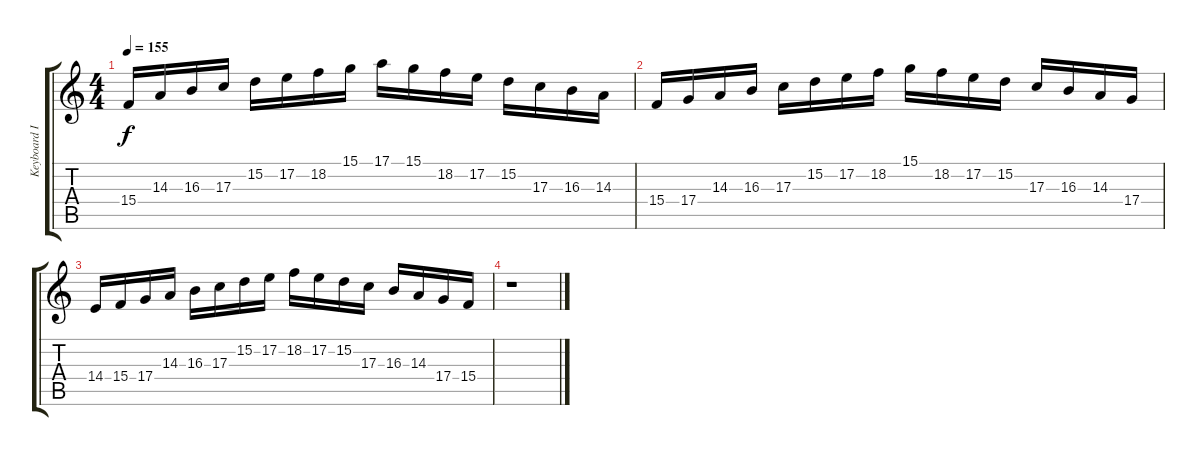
\track ("Keyboard II" "Keyboard I") {instrument harpsichord}
\staff {score tabs}
\tuning (E4 B3 G3 D3 A2 E2) {hide}
\ts (4 4)
\tempo 155
\clef g2
\ks c
15.4.16{dy f} 14.3.16 16.3.16 17.3.16 15.2.16 17.2.16 18.2.16 15.1.16 17.1.16 15.1.16 18.2.16 17.2.16 15.2.16 17.3.16 16.3.16 14.3.16 |
15.4.16 17.4.16 14.3.16 16.3.16 17.3.16 15.2.16 17.2.16 18.2.16 15.1.16 18.2.16 17.2.16 15.2.16 17.3.16 16.3.16 14.3.16 17.4.16 |
14.4.16 15.4.16 17.4.16 14.3.16 16.3.16 17.3.16 15.2.16 17.2.16 18.2.16 17.2.16 15.2.16 17.3.16 16.3.16 14.3.16 17.4.16 15.4.16 |
r.1
